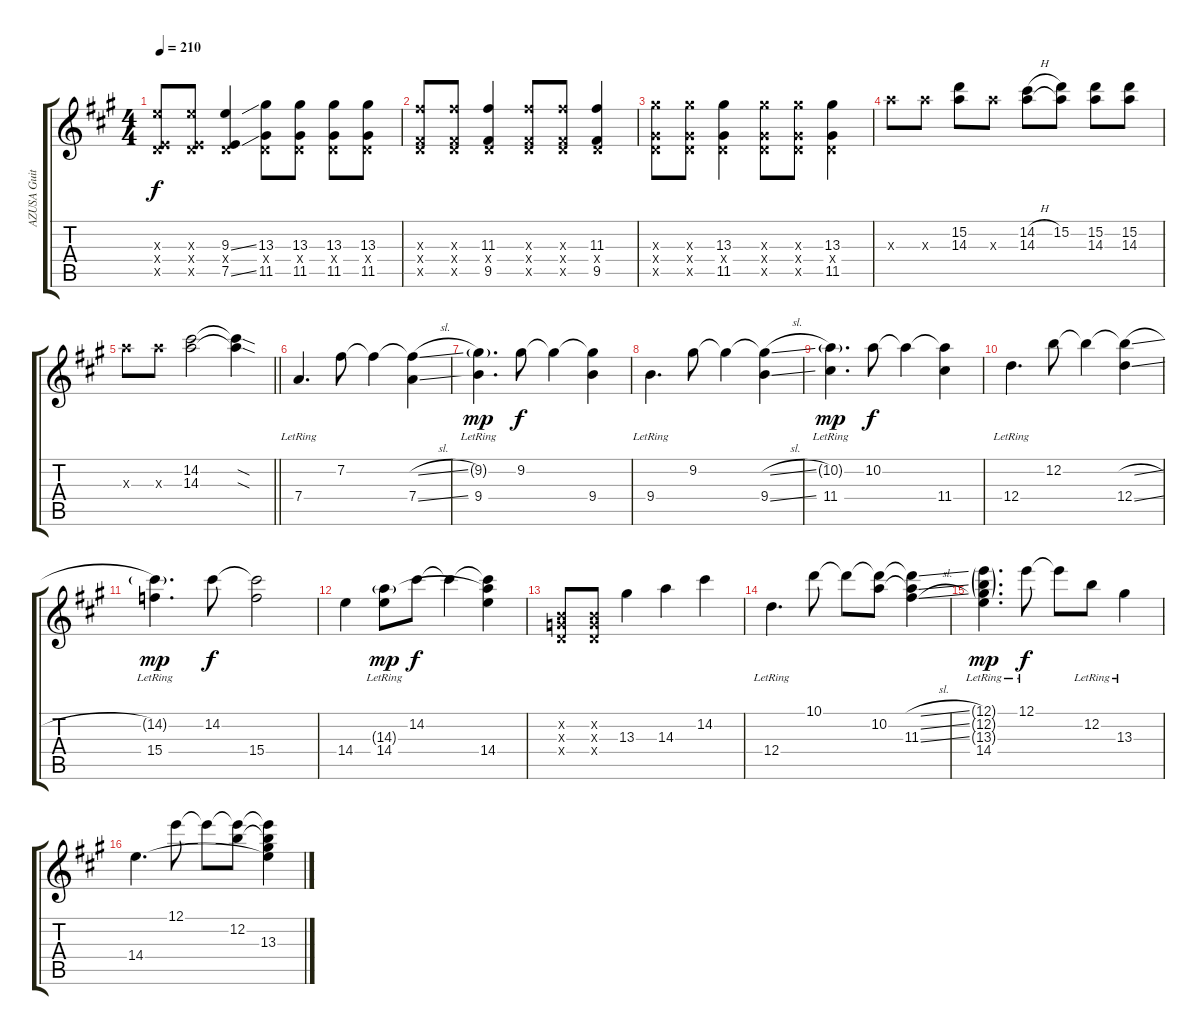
\track ("AZUSA Guitar" "AZUSA Guit") {instrument distortionguitar}
\staff {score tabs}
\tuning (E4 B3 G3 D3 A2 E2) {hide}
\ts (4 4)
\tempo 210
\clef g2
\ks a
(9.3{x} 0.4{x} 7.5{x}).8{dy f} (9.3{x} 0.4{x} 7.5{x}).8 (9.3{ss} 0.4{x} 7.5{ss}).4 (13.3 0.4{x} 11.5).8 (13.3 0.4{x} 11.5).8 (13.3 0.4{x} 11.5).8 (13.3 0.4{x} 11.5).8 |
(11.3{x} 0.4{x} 9.5{x}).8 (11.3{x} 0.4{x} 9.5{x}).8 (11.3 0.4{x} 9.5).4 (11.3{x} 0.4{x} 9.5{x}).8 (11.3{x} 0.4{x} 9.5{x}).8 (11.3 0.4{x} 9.5).4 |
(13.3{x} 0.4{x} 11.5{x}).8 (13.3{x} 0.4{x} 11.5{x}).8 (13.3 0.4{x} 11.5).4 (13.3{x} 0.4{x} 11.5{x}).8 (13.3{x} 0.4{x} 11.5{x}).8 (13.3 0.4{x} 11.5).4 |
14.3{x}.8 14.3{x}.8 (15.2 14.3).8 14.3{x}.8 (14.2{h} 14.3).8 (15.2 14.3{t}).8 (15.2 14.3).8 (15.2 14.3).8 |
\barLineRight lightlight
14.3{x}.8 14.3{x}.8 (14.2 14.3).2 (14.2{sod t} 14.3{sod t}).4 |
7.4{lr}.4{d} 7.2.8 7.2{t}.4 (7.2{sl t} 7.4{ss}).4 |
(9.2{g} 9.4{lr}).4{d dy mp} 9.2.8{dy f} 9.2{t}.4 (9.2{t} 9.4).4 |
9.4{lr}.4{d} 9.2.8 9.2{t}.4 (9.2{sl t} 9.4{ss}).4 |
(10.2{g} 11.4{lr}).4{d dy mp} 10.2.8{dy f} 10.2{t}.4 (10.2{t} 11.4).4 |
12.4{lr}.4{d} 12.2.8 12.2{t}.4 (12.2{sl t} 12.4{ss}).4 |
(14.2{g} 15.4{lr}).4{d dy mp} 14.2.8{dy f} (14.2{t} 15.4).2 |
14.4.4 (14.3{g} 14.4{lr}).8{dy mp} 14.2.8{dy f} 14.2{t}.4 (14.2{t} 14.3{t} 14.4).4 |
(0.2{x} 0.3{x} 0.4{x}).8 (0.2{x} 0.3{x} 0.4{x}).8 13.3.4 14.3.4 14.2.4 |
12.4{lr}.4{d} 10.1.8 10.1{t}.8 (10.1{t} 10.2).8 (10.1{sl t} 10.2{sl t} 11.3{sl}).4 |
(12.1{g} 12.2{g} 13.3{g} 14.4{lr}).4{d dy mp} 12.1{lr}.8{dy f} 12.1{t}.8 12.2{lr}.8 13.3{lr}.4 |
14.4.4{d} 12.1.8 12.1{t}.8 (12.1{t} 12.2).8 (12.1{t} 12.2{t} 13.3 14.4{t}).4
